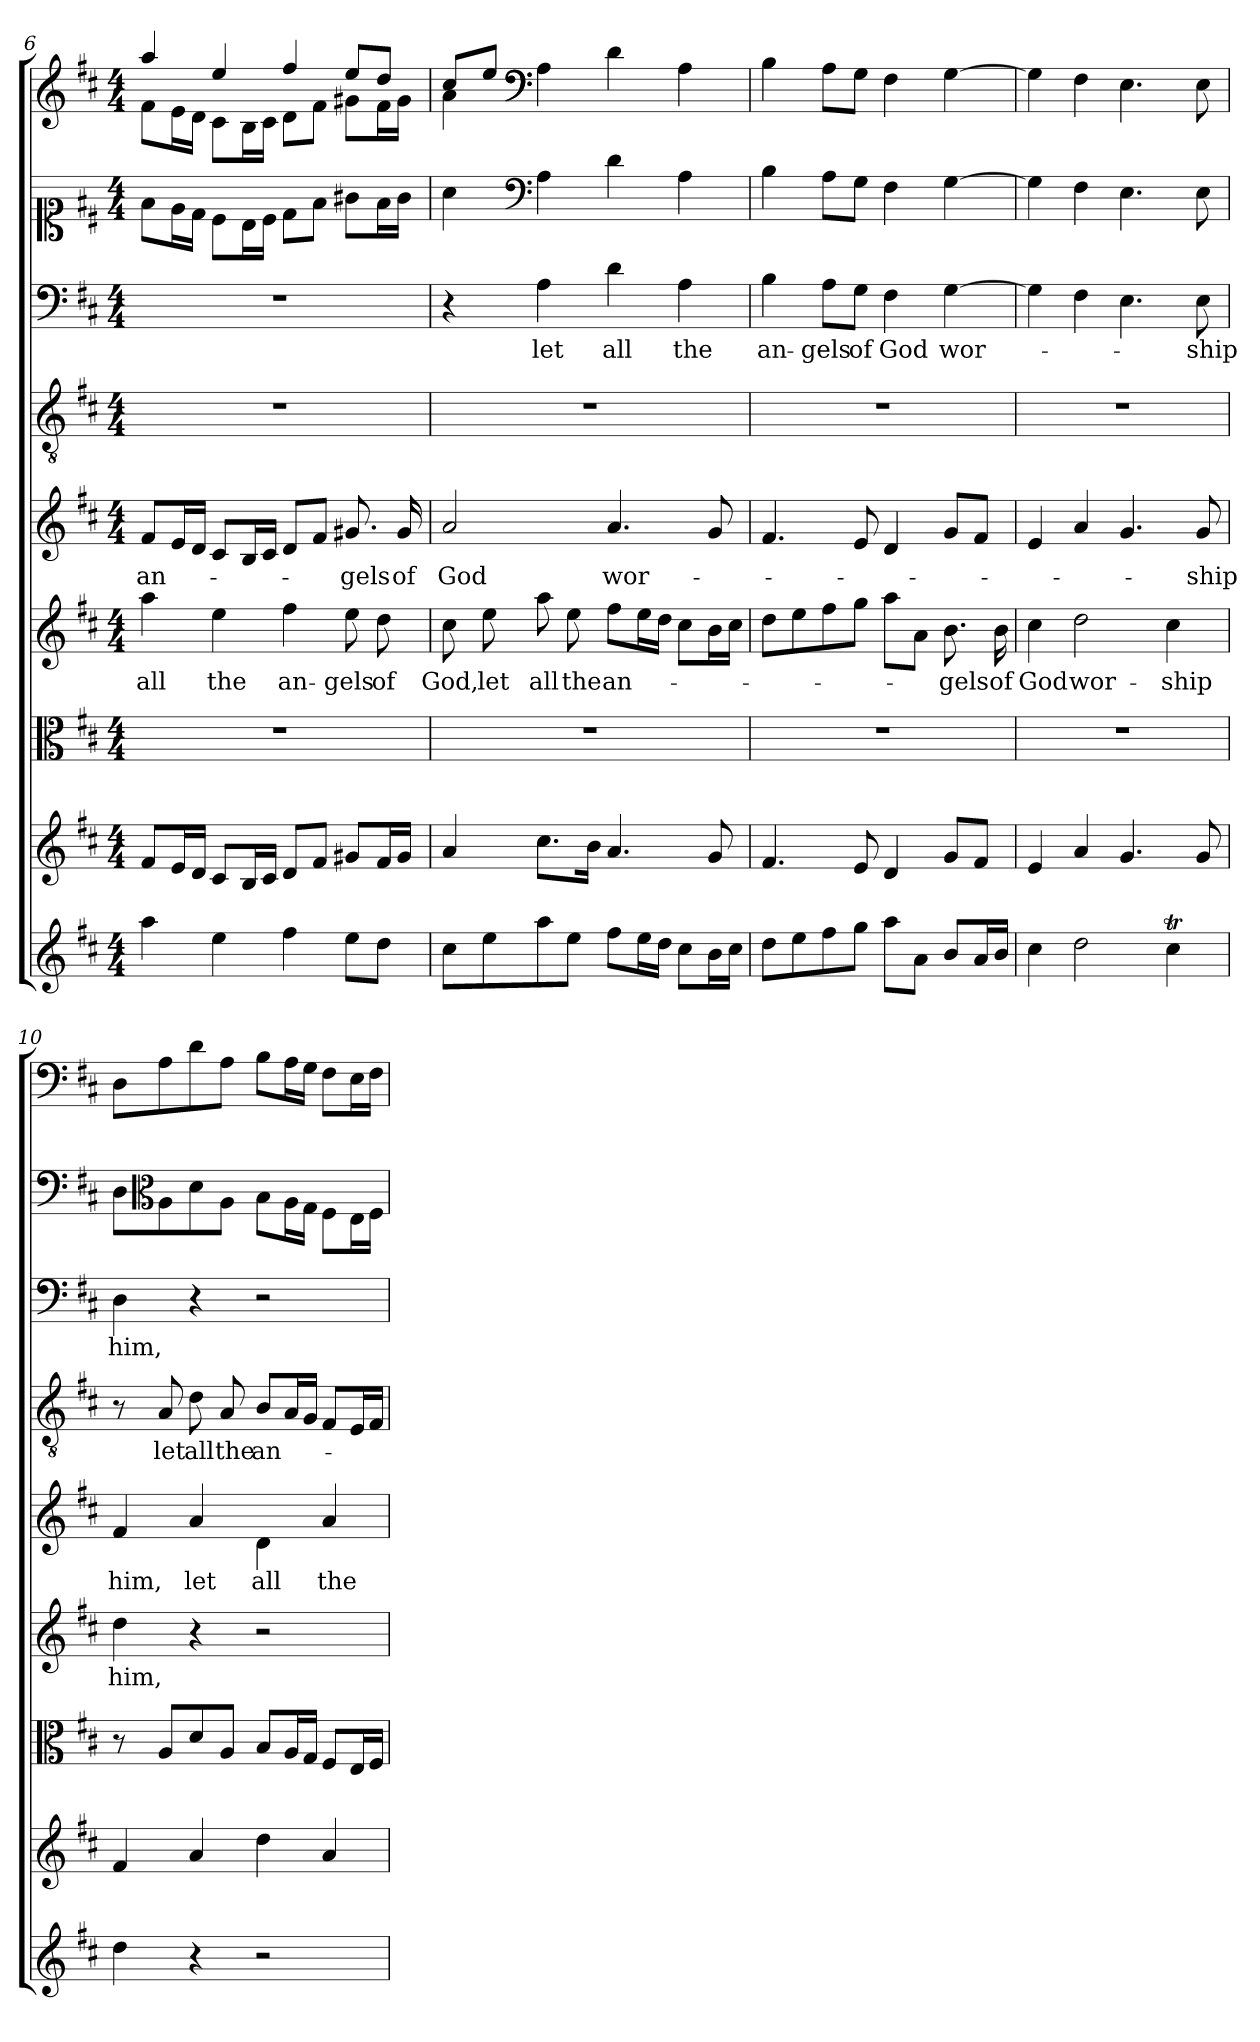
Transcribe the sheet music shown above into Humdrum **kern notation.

**kern	**kern	**kern	**kern	**text	**kern	**text	**kern	**text	**kern	**text	**kern	**kern
*part9	*part8	*part7	*part6	*part6	*part5	*part5	*part4	*part4	*part3	*part3	*part2	*part1
*staff9	*staff8	*staff7	*staff6	*staff6	*staff5	*staff5	*staff4	*staff4	*staff3	*staff3	*staff2	*staff1
*clefG2	*clefG2	*clefC3	*clefG2	*	*clefG2	*	*clefGv2	*	*clefF4	*	*clefC1	*clefG2
*k[f#c#]	*k[f#c#]	*k[f#c#]	*k[f#c#]	*	*k[f#c#]	*	*k[f#c#]	*	*k[f#c#]	*	*k[f#c#]	*k[f#c#]
*D:	*D:	*D:	*D:	*	*D:	*	*D:	*	*D:	*	*D:	*D:
*M4/4	*M4/4	*M4/4	*M4/4	*	*M4/4	*	*M4/4	*	*M4/4	*	*M4/4	*M4/4
=6	=6	=6	=6	=6	=6	=6	=6	=6	=6	=6	=6	=6
*	*	*	*	*	*	*	*	*	*	*	*	*^
4aa\	8f#/L	1r	4aa\	all	8f#/L	an-	1r	.	1r	.	8f#\L	4aa/	8f#\L
.	16e/L	.	.	.	16e/L	.	.	.	.	.	16e\L	.	16e\L
.	16d/JJ	.	.	.	16d/JJ	.	.	.	.	.	16d\JJ	.	16d\JJ
4ee\	8c#/L	.	4ee\	the	8c#/L	.	.	.	.	.	8c#\L	4ee/	8c#\L
.	16B/L	.	.	.	16B/L	.	.	.	.	.	16B\L	.	16B\L
.	16c#/JJ	.	.	.	16c#/JJ	.	.	.	.	.	16c#\JJ	.	16c#\JJ
4ff#\	8d/L	.	4ff#\	an-	8d/L	.	.	.	.	.	8d\L	4ff#/	8d\L
.	8f#/J	.	.	.	8f#/J	.	.	.	.	.	8f#\J	.	8f#\J
8ee\L	8g#X/L	.	8ee\	-gels	8.g#X/	-gels	.	.	.	.	8g#X\L	8ee/L	8g#X\L
8dd\J	16f#/L	.	8dd\	of	.	.	.	.	.	.	16f#\L	8dd/J	16f#\L
.	16g#/JJ	.	.	.	16g#/	of	.	.	.	.	16g#\JJ	.	16g#\JJ
=7	=7	=7	=7	=7	=7	=7	=7	=7	=7	=7	=7	=7	=7
8cc#\L	4a/	1r	8cc#\	God,	2a/	God	1r	.	4r	.	4a\	8cc#/L	4a\
8ee\	.	.	8ee\	let	.	.	.	.	.	.	.	8ee/J	.
*	*	*	*	*	*	*	*	*	*	*	*clefF4	*clefF4	*
8aa\	8.cc#\L	.	8aa\	all	.	.	.	.	4A\	let	4A\	2ryy	4A\
8ee\J	.	.	8ee\	the	.	.	.	.	.	.	.	.	.
.	16b\Jk	.	.	.	.	.	.	.	.	.	.	.	.
8ff#\L	4.a/	.	8ff#\L	an-	4.a/	wor-	.	.	4d\	all	4d\	.	4d\
16ee\L	.	.	16ee\L	.	.	.	.	.	.	.	.	.	.
16dd\JJ	.	.	16dd\JJ	.	.	.	.	.	.	.	.	.	.
8cc#\L	.	.	8cc#\L	.	.	.	.	.	4A\	the	4A\	4ryy	4A\
16b\L	8g/	.	16b\L	.	8g/	.	.	.	.	.	.	.	.
16cc#\JJ	.	.	16cc#\JJ	.	.	.	.	.	.	.	.	.	.
*	*	*	*	*	*	*	*	*	*	*	*	*v	*v
=8	=8	=8	=8	=8	=8	=8	=8	=8	=8	=8	=8	=8
8dd\L	4.f#/	1r	8dd\L	.	4.f#/	.	1r	.	4B\	an-	4B\	4B\
8ee\	.	.	8ee\	.	.	.	.	.	.	.	.	.
8ff#\	.	.	8ff#\	.	.	.	.	.	8A\L	-gels	8A\L	8A\L
8gg\J	8e/	.	8gg\J	.	8e/	.	.	.	8G\J	of	8G\J	8G\J
8aa\L	4d/	.	8aa\L	.	4d/	.	.	.	4F#\	God	4F#\	4F#\
8a\J	.	.	8a\J	.	.	.	.	.	.	.	.	.
8b/L	8g/L	.	8.b\	-gels	8g/L	.	.	.	[4G\	wor-	[4G\	[4G\
16a/L	8f#/J	.	.	.	8f#/J	.	.	.	.	.	.	.
16b/JJ	.	.	16b\	of	.	.	.	.	.	.	.	.
=9	=9	=9	=9	=9	=9	=9	=9	=9	=9	=9	=9	=9
4cc#\	4e/	1r	4cc#\	God	4e/	.	1r	.	4G\]	.	4G\]	4G\]
2dd\	4a/	.	2dd\	wor-	4a/	.	.	.	4F#\	.	4F#\	4F#\
.	4.g/	.	.	.	4.g/	.	.	.	4.E\	.	4.E\	4.E\
4cc#t\	.	.	4cc#\	-ship	.	.	.	.	.	.	.	.
.	8g/	.	.	.	8g/	-ship	.	.	8E\	-ship	8E\	8E\
=10	=10	=10	=10	=10	=10	=10	=10	=10	=10	=10	=10	=10
4dd\	4f#/	8r	4dd\	him,	4f#/	him,	8r	.	4D\	him,	8D\L	8D\L
*	*	*	*	*	*	*	*	*	*	*	*clefC3	*
.	.	8A/L	.	.	.	.	8A/	let	.	.	8A\	8A\
4r	4a/	8d/	4r	.	4a/	let	8d\	all	4r	.	8d\	8d\
.	.	8A/J	.	.	.	.	8A/	the	.	.	8A\J	8A\J
2r	4dd\	8B/L	2r	.	4d\	all	8B/L	an-	2r	.	8B\L	8B\L
.	.	16A/L	.	.	.	.	16A/L	.	.	.	16A\L	16A\L
.	.	16G/JJ	.	.	.	.	16G/JJ	.	.	.	16G\JJ	16G\JJ
.	4a/	8F#/L	.	.	4a/	the	8F#/L	.	.	.	8F#\L	8F#\L
.	.	16E/L	.	.	.	.	16E/L	.	.	.	16E\L	16E\L
.	.	16F#/JJ	.	.	.	.	16F#/JJ	.	.	.	16F#\JJ	16F#\JJ
=	=	=	=	=	=	=	=	=	=	=	=	=
*-	*-	*-	*-	*-	*-	*-	*-	*-	*-	*-	*-	*-
